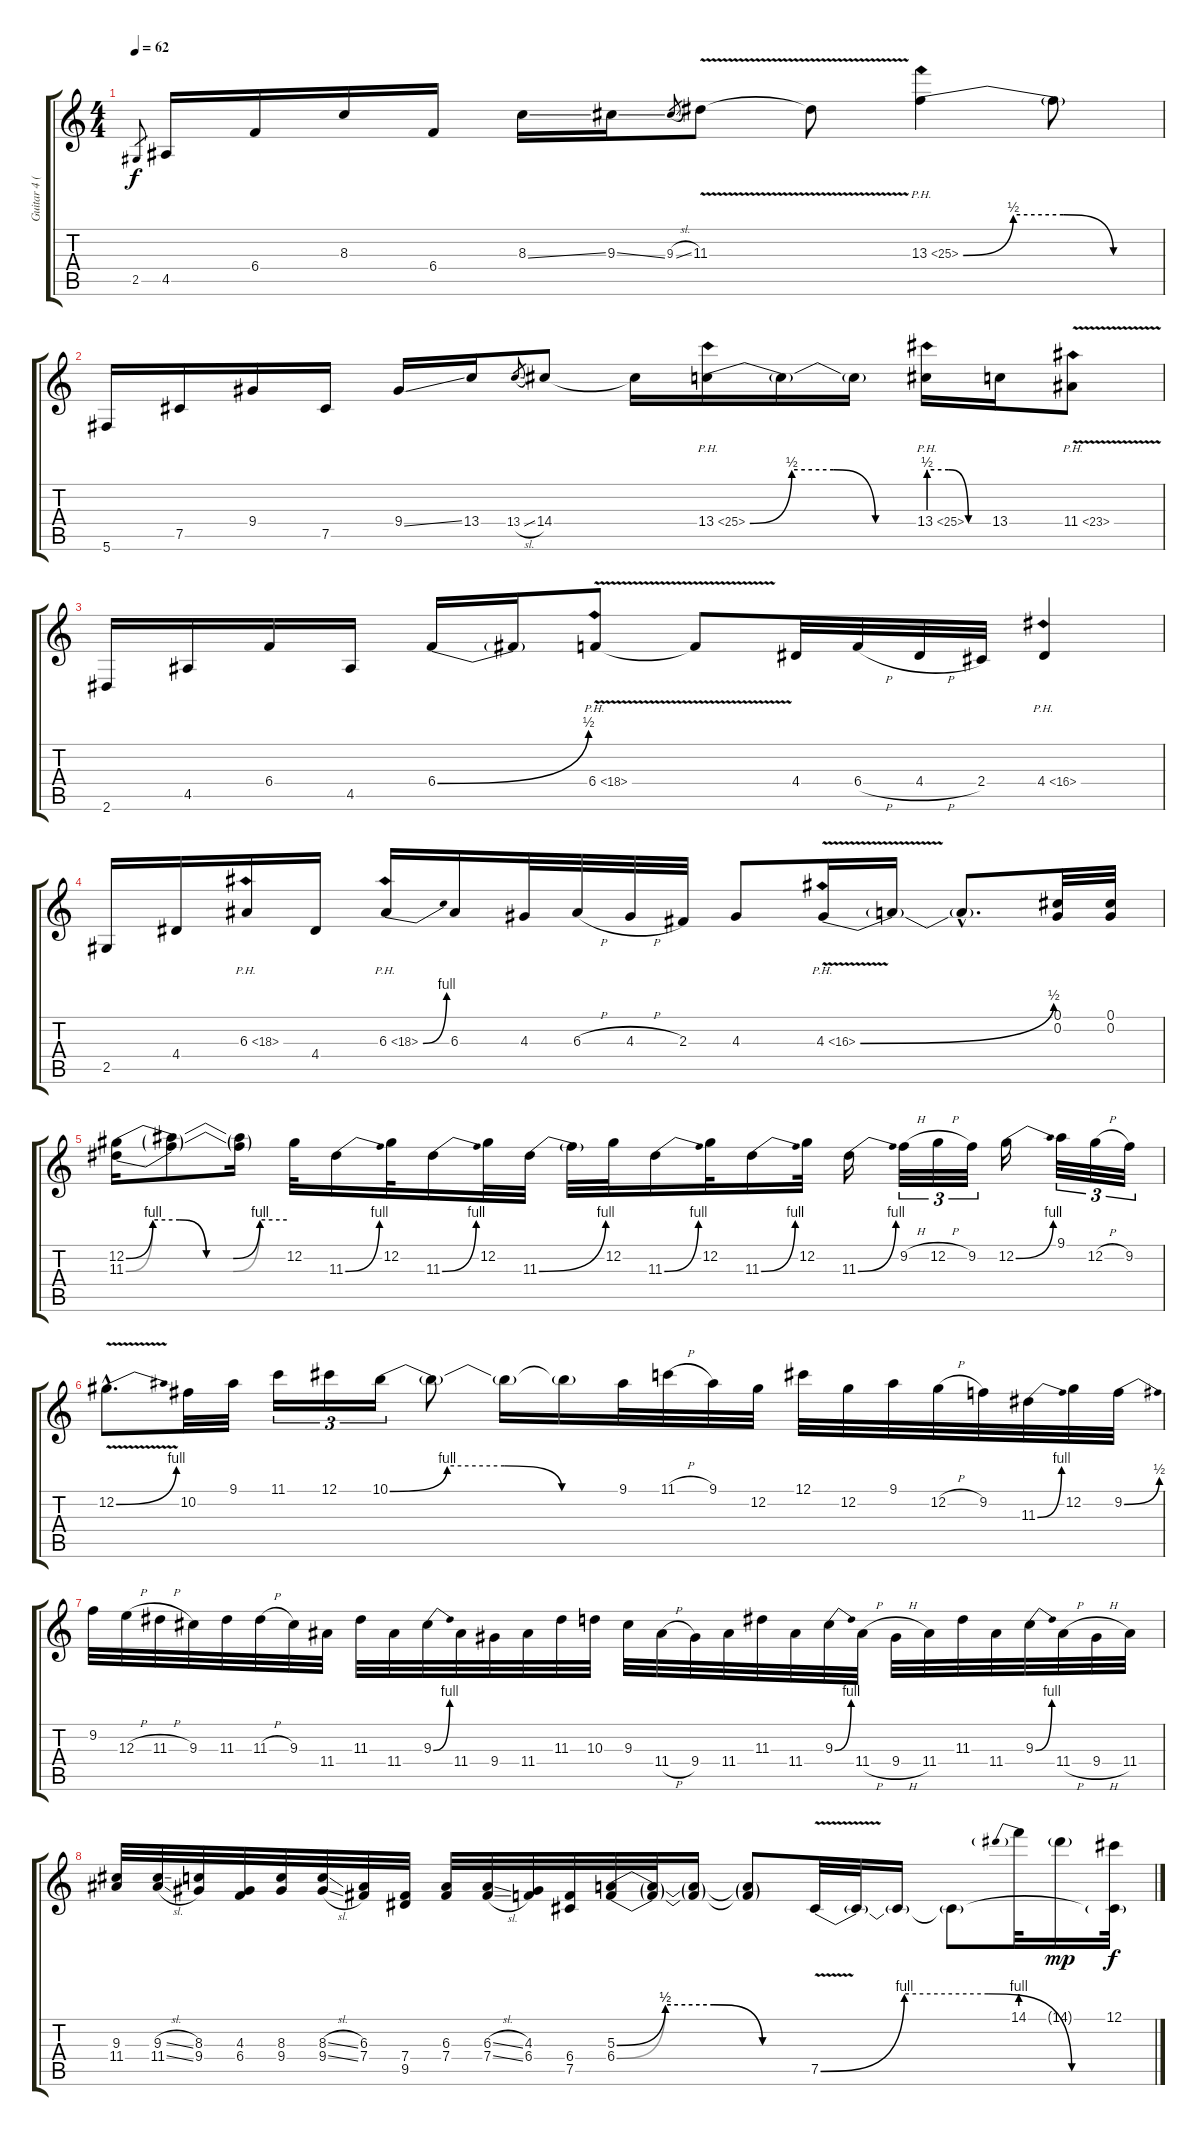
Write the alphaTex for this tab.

\track ("Guitar 4 (solo)" "Guitar 4 (") {instrument distortionguitar}
\staff {score tabs}
\tuning (Db4 Ab3 E3 B2 Gb2 Db2) {hide}
\ts (4 4)
\tempo 62
\clef g2
\ks c
2.5.8{gr dy f} 4.5.16 6.4.16 8.3.16 6.4.16 8.3{ss}.16 9.3{ss}.16 9.3{sl}.8{gr} 11.3{v}.8 11.3{t}.8 13.3{be (custom 0 0 15 2 30 2 45 0 60 0) ph 12}.4 13.3{t}.8 |
5.6.16 7.5.16 9.4.16 7.5.16 9.4{ss}.16 13.4.16 13.4{sl}.8{gr} 14.4.8 14.4{t}.16 13.4{be (custom 0 0 15 2 30 2 45 0 60 0) ph 12}.16 13.4{t}.16 13.4{t}.16 13.4{be (custom 0 2 20 2 40 0 60 0) ph 12}.16 13.4.16 11.4{ph 12 v}.8 |
2.6.16 4.5.16 6.4.16 4.5.16 6.4{be (bend 0 0 60 2)}.16 6.4{t}.16 6.4{ph 12 v}.8 6.4{t}.8 4.4.32 6.4{h}.32 4.4{h}.32 2.4.32 4.4{ph 12}.4 |
2.5.16 4.4.16 6.3{ph 12}.16 4.4.16 6.3{be (bend 0 0 60 4) ph 12}.16 6.3.16 4.3.32 6.3{h}.32 4.3{h}.32 2.3.32 4.3.8 4.3{be (bend 0 0 60 2) ph 12 v}.16 4.3{t}.16 4.3{hac t}.8{d} (0.1 0.2).32 (0.1 0.2).32 |
(12.2{be (custom 0 0 10 4 20 4 30 0 40 0 50 4 60 4)} 11.3{be (custom 0 0 10 4 20 4 30 0 40 0 50 4 60 4)}).16 (12.2{t} 11.3{t}).8 (12.2{t} 11.3{t}).16 12.2.32 11.3{be (bend 0 0 60 4)}.16 12.2.32 11.3{be (bend 0 0 60 4)}.16 12.2.32 11.3{be (bend 0 0 60 4)}.32 11.3{t}.32 12.2.32 11.3{be (bend 0 0 60 4)}.16 12.2.32 11.3{be (bend 0 0 60 4)}.16 12.2.32 11.3{be (bend 0 0 60 4)}.16 9.2{h}.32{tu (3 2)} 12.2{h}.32{tu (3 2)} 9.2.32{tu (3 2)} 12.2{be (bend 0 0 60 4)}.16 9.1.32{tu (3 2)} 12.2{h}.32{tu (3 2)} 9.2.32{tu (3 2)} |
12.2{be (bend 0 0 60 4) v hac}.8{d} 10.2.32 9.1.32 11.1.16{tu (3 2)} 12.1.16{tu (3 2)} 10.1{be (custom 0 0 15 4 30 4 45 0 60 0)}.16{tu (3 2)} 10.1{t}.8 10.1{t}.16 10.1{t}.16 9.1.32 11.1{h}.32 9.1.32 12.2.32 12.1.32 12.2.32 9.1.32 12.2{h}.32 9.2.32 11.3{be (bend 0 0 60 4)}.32 12.2.32 9.2{be (bend 0 0 60 2)}.32 |
9.2.32 12.3{h}.32 11.3{h}.32 9.3.32 11.3.32 11.3{h}.32 9.3.32 11.4.32 11.3.32 11.4.32 9.3{be (bend 0 0 60 4)}.32 11.4.32 9.4.32 11.4.32 11.3.32 10.3.32 9.3.32 11.4{h}.32 9.4.32 11.4.32 11.3.32 11.4.32 9.3{be (bend 0 0 60 4)}.32 11.4{h}.32 9.4{h}.32 11.4.32 11.3.32 11.4.32 9.3{be (bend 0 0 60 4)}.32 11.4{h}.32 9.4{h}.32 11.4.32 |
(9.3 11.4).32 (9.3{sl} 11.4{sl}).32 (8.3 9.4).32 (4.3 6.4).32 (8.3 9.4).32 (8.3{sl} 9.4{sl}).32 (6.3 7.4).32 (7.4 9.5).32 (6.3 7.4).32 (6.3{sl} 7.4{sl}).32 (4.3 6.4).32 (6.4 7.5).32 (5.3{be (custom 0 0 15 2 30 2 45 0 60 0)} 6.4{be (custom 0 0 15 2 30 2 45 0 60 0)}).32 (5.3{t} 6.4{t}).32 (5.3{t} 6.4{t}).16 (5.3{t} 6.4{t}).8 7.5{be (custom 0 0 15 4 30 4 45 0 60 0) v}.32 7.5{t}.32 7.5{t}.16 7.5{t}.8 14.1{be (prebend 0 4 60 4)}.32 14.1{g}.16{dy mp} (12.1 7.5{t}).32{dy f}
